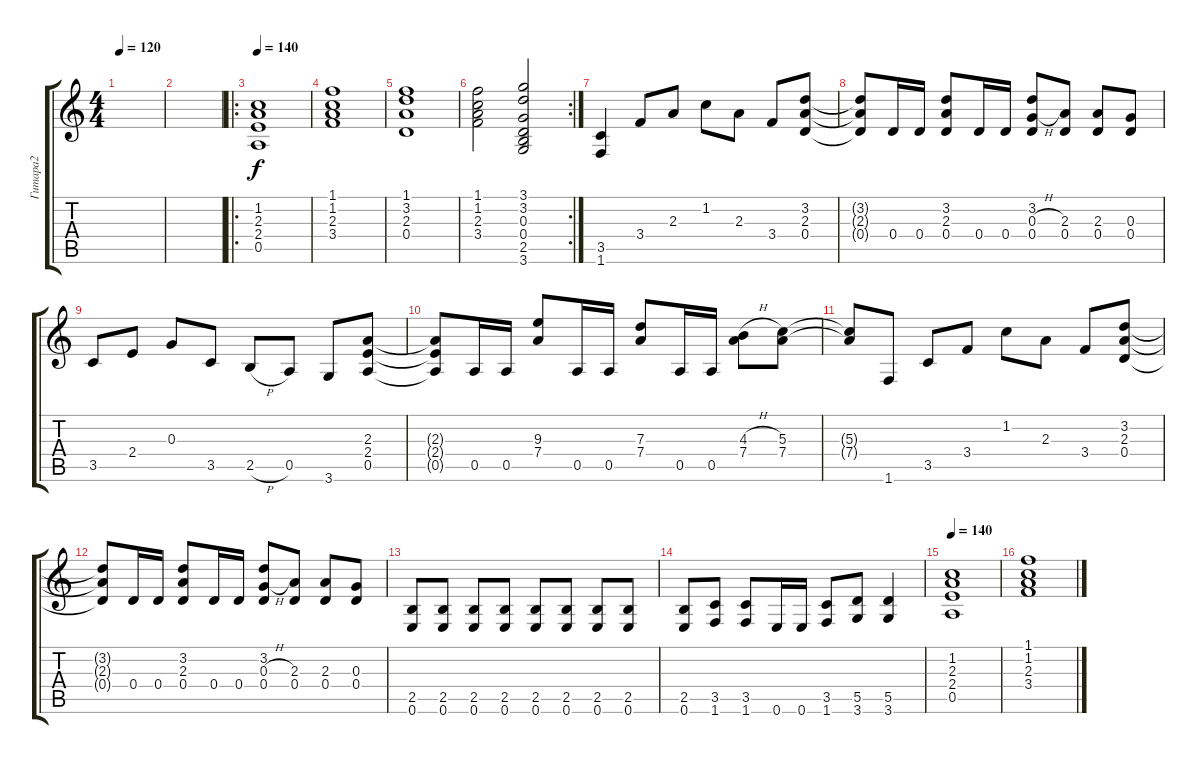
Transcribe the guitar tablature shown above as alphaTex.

\track ("Гитара2" "Гитара2") {instrument distortionguitar}
\staff {score tabs}
\tuning (E4 B3 G3 D3 A2 E2) {hide}
\ts (4 4)
\tempo 120
\clef g2
\ks c
|
|
\ro
\tempo 140
(1.2 2.3 2.4 0.5).1 |
(1.1 1.2 2.3 3.4).1 |
(1.1 3.2 2.3 0.4).1 |
\rc 2
(1.1 1.2 2.3 3.4).2 (3.1 3.2 0.3 0.4 2.5 3.6).2 |
(3.5 1.6).4{volume 14 instrument distortionguitar} 3.4.8 2.3.8 1.2.8 2.3.8 3.4.8 (3.2 2.3 0.4).8 |
(3.2{t} 2.3{t} 0.4{t}).8 0.4.16 0.4.16 (3.2 2.3 0.4).8 0.4.16 0.4.16 (3.2 0.3{h} 0.4).8 (2.3 0.4).8 (2.3 0.4).8 (0.3 0.4).8 |
3.5.8 2.4.8 0.3.8 3.5.8 2.5{h}.8 0.5.8 3.6.8 (2.3 2.4 0.5).8 |
(2.3{t} 2.4{t} 0.5{t}).8 0.5.16 0.5.16 (9.3 7.4).8 0.5.16 0.5.16 (7.3 7.4).8 0.5.16 0.5.16 (4.3{h} 7.4).8 (5.3 7.4).8 |
(5.3{t} 7.4{t}).8 1.6.8 3.5.8 3.4.8 1.2.8 2.3.8 3.4.8 (3.2 2.3 0.4).8 |
(3.2{t} 2.3{t} 0.4{t}).8 0.4.16 0.4.16 (3.2 2.3 0.4).8 0.4.16 0.4.16 (3.2 0.3{h} 0.4).8 (2.3 0.4).8 (2.3 0.4).8 (0.3 0.4).8 |
(2.5 0.6).8 (2.5 0.6).8 (2.5 0.6).8 (2.5 0.6).8 (2.5 0.6).8 (2.5 0.6).8 (2.5 0.6).8 (2.5 0.6).8 |
(2.5 0.6).8 (3.5 1.6).8 (3.5 1.6).8 0.6.16 0.6.16 (3.5 1.6).8 (5.5 3.6).8 (5.5 3.6).4 |
\tempo 140
(1.2 2.3 2.4 0.5).1 |
(1.1 1.2 2.3 3.4).1
